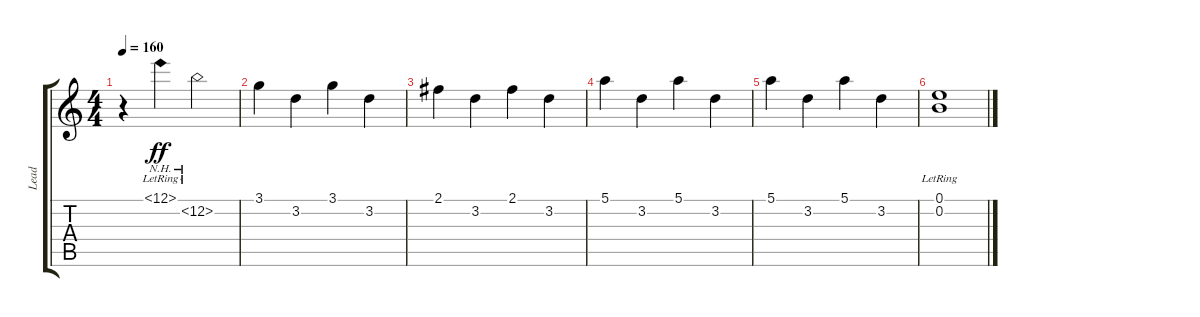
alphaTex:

\track ("Lead" "Lead") {instrument overdrivenguitar}
\staff {score tabs}
\tuning (E4 B3 G3 D3 A2 E2) {hide}
\ts (4 4)
\tempo 160
\clef g2
\ks c
r.4{dy ff} 12.1{nh lr}.4 12.2{nh lr}.2 |
3.1.4 3.2.4 3.1.4 3.2.4 |
2.1.4 3.2.4 2.1.4 3.2.4 |
5.1.4 3.2.4 5.1.4 3.2.4 |
5.1.4 3.2.4 5.1.4 3.2.4 |
(0.1 0.2{lr}).1
